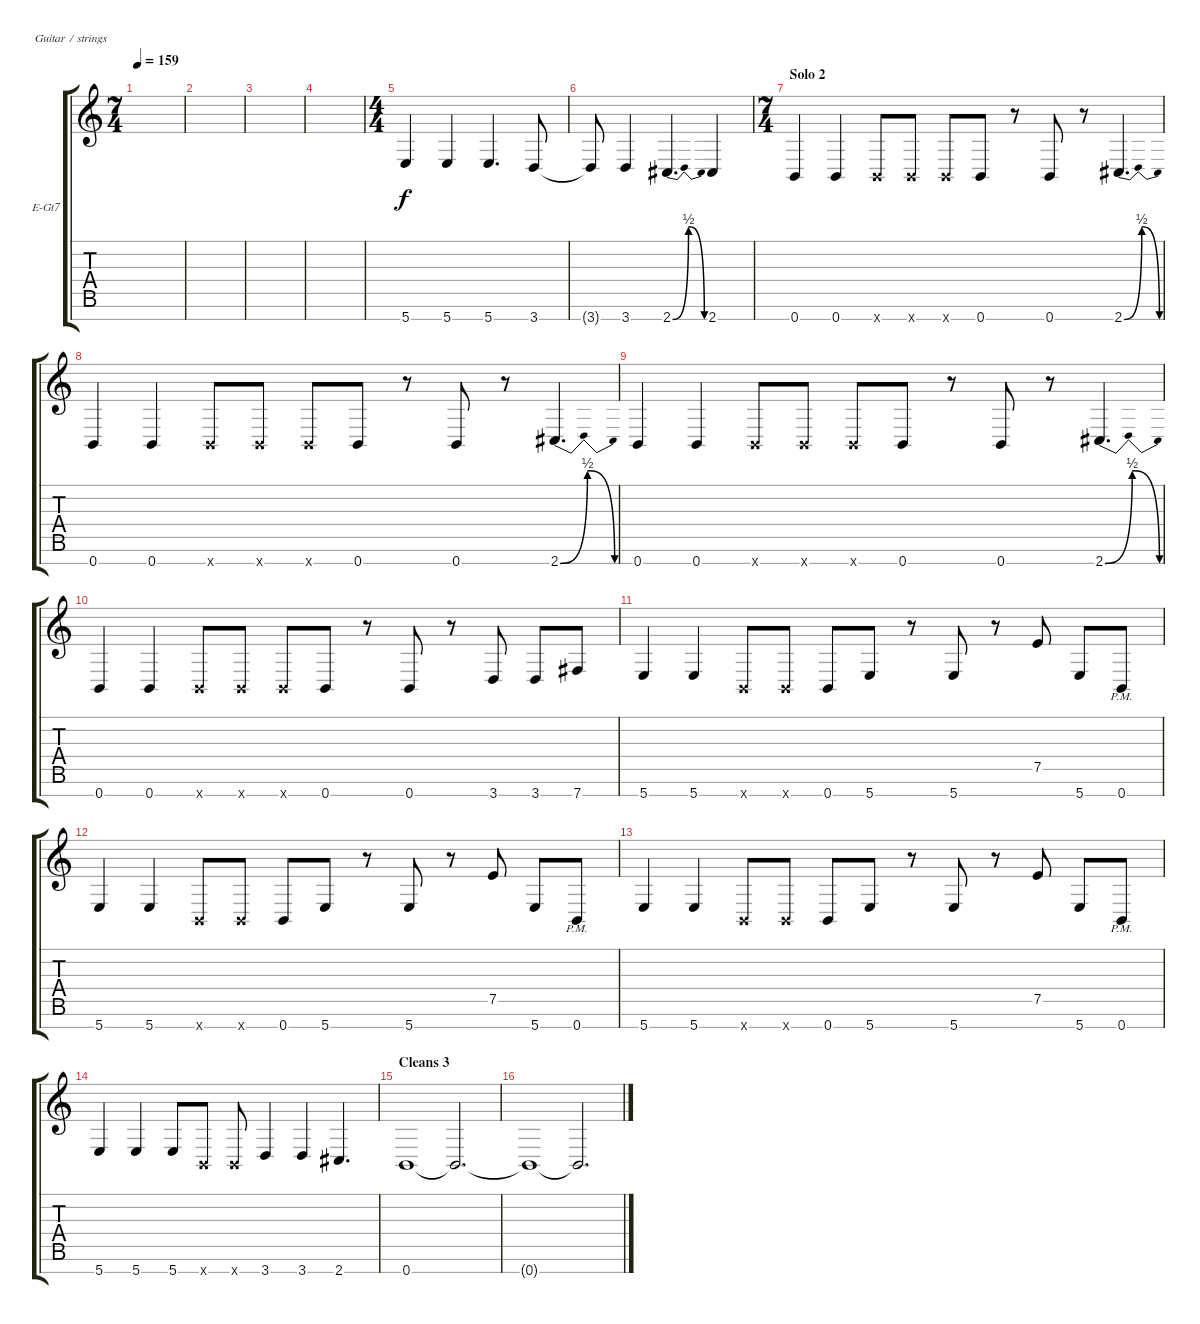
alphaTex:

\bracketExtendMode groupsimilarinstruments
\firstSystemTrackNameOrientation horizontal
\otherSystemsTrackNameOrientation horizontal
\track ("Distortion" "E-Gt7") {instrument distortionguitar}
\staff {score tabs}
\tuning (E4 B3 G3 D3 A2 E2 B1)
\ts (7 4)
\tempo 159
\clef g2
\ks c
|
|
|
|
\ts (4 4)
5.7.4 5.7.4 5.7.4{d} 3.7.8 |
3.7{t}.8 3.7.4 2.7{be (bendrelease 0 0 10.2 2 20.4 2 30 0)}.4{d} 2.7.4 |
\ts (7 4)
\section ("" "Solo 2")
0.7.4 0.7.4 0.7{x}.8 0.7{x}.8 0.7{x}.8 0.7.8 r.8 0.7.8 r.8 2.7{be (bendrelease 0 0 10.2 2 20.4 2 30 0)}.4{d} |
0.7.4 0.7.4 0.7{x}.8 0.7{x}.8 0.7{x}.8 0.7.8 r.8 0.7.8 r.8 2.7{be (bendrelease 0 0 10.2 2 20.4 2 30 0)}.4{d} |
0.7.4 0.7.4 0.7{x}.8 0.7{x}.8 0.7{x}.8 0.7.8 r.8 0.7.8 r.8 2.7{be (bendrelease 0 0 10.2 2 20.4 2 30 0)}.4{d} |
0.7.4 0.7.4 0.7{x}.8 0.7{x}.8 0.7{x}.8 0.7.8 r.8 0.7.8 r.8 3.7.8 3.7.8 7.7.8 |
5.7.4 5.7.4 0.7{x}.8 0.7{x}.8 0.7.8 5.7.8 r.8 5.7.8 r.8 7.5.8 5.7.8 0.7{pm}.8 |
5.7.4 5.7.4 0.7{x}.8 0.7{x}.8 0.7.8 5.7.8 r.8 5.7.8 r.8 7.5.8 5.7.8 0.7{pm}.8 |
5.7.4 5.7.4 0.7{x}.8 0.7{x}.8 0.7.8 5.7.8 r.8 5.7.8 r.8 7.5.8 5.7.8 0.7{pm}.8 |
5.7.4 5.7.4 5.7.8 0.7{x}.8 0.7{x}.8 3.7.4 3.7.4 2.7.4{d} |
\section ("" "Cleans 3")
0.7.1 0.7{t}.2{d} |
0.7{t}.1 0.7{t}.2{d}
